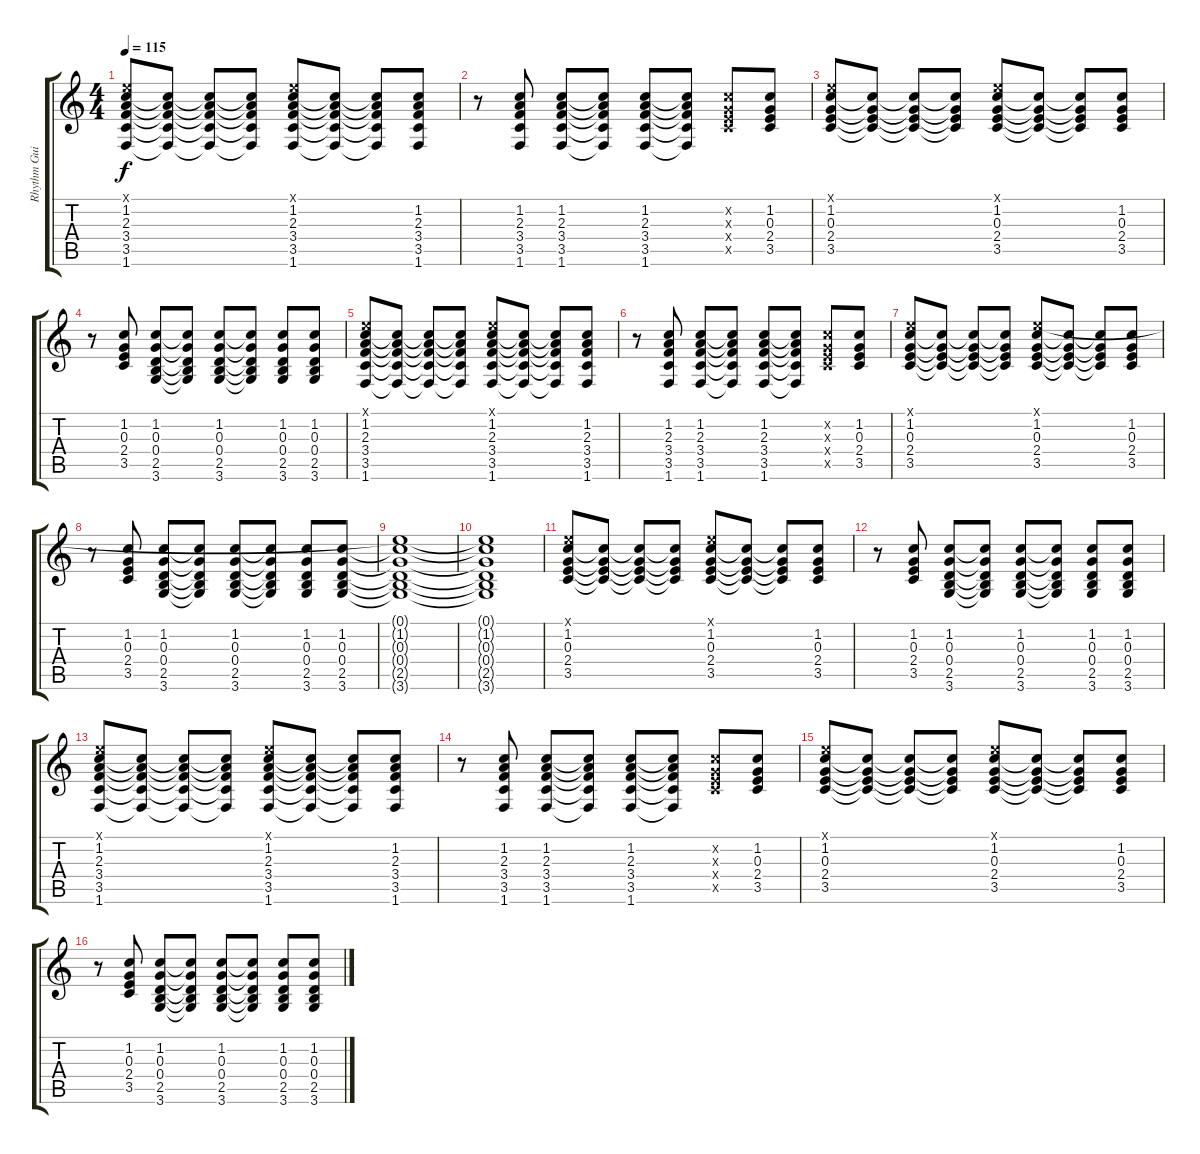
\track ("Rhythm Guitar" "Rhythm Gui") {instrument acousticguitarsteel}
\staff {score tabs}
\tuning (E4 B3 G3 D3 A2 E2) {hide}
\ts (4 4)
\tempo 115
\clef g2
\ks c
(0.1{x} 1.2 2.3 3.4 3.5 1.6).8{dy f} (1.2{t} 2.3{t} 3.4{t} 3.5{t} 1.6{t}).8 (1.2{t} 2.3{t} 3.4{t} 3.5{t} 1.6{t}).8 (1.2{t} 2.3{t} 3.4{t} 3.5{t} 1.6{t}).8 (0.1{x} 1.2 2.3 3.4 3.5 1.6).8 (1.2{t} 2.3{t} 3.4{t} 3.5{t} 1.6{t}).8 (1.2{t} 2.3{t} 3.4{t} 3.5{t} 1.6{t}).8 (1.2 2.3 3.4 3.5 1.6).8 |
r.8 (1.2 2.3 3.4 3.5 1.6).8 (1.2 2.3 3.4 3.5 1.6).8 (1.2{t} 2.3{t} 3.4{t} 3.5{t} 1.6{t}).8 (1.2 2.3 3.4 3.5 1.6).8 (1.2{t} 2.3{t} 3.4{t} 3.5{t} 1.6{t}).8 (1.2{x} 0.3{x} 2.4{x} 3.5{x}).8 (1.2 0.3 2.4 3.5).8 |
(0.1{x} 1.2 0.3 2.4 3.5).8 (1.2{t} 0.3{t} 2.4{t} 3.5{t}).8 (1.2{t} 0.3{t} 2.4{t} 3.5{t}).8 (1.2{t} 0.3{t} 2.4{t} 3.5{t}).8 (0.1{x} 1.2 0.3 2.4 3.5).8 (1.2{t} 0.3{t} 2.4{t} 3.5{t}).8 (1.2{t} 0.3{t} 2.4{t} 3.5{t}).8 (1.2 0.3 2.4 3.5).8 |
r.8 (1.2 0.3 2.4 3.5).8 (1.2 0.3 0.4 2.5 3.6).8 (1.2{t} 0.3{t} 0.4{t} 2.5{t} 3.6{t}).8 (1.2 0.3 0.4 2.5 3.6).8 (1.2{t} 0.3{t} 0.4{t} 2.5{t} 3.6{t}).8 (1.2 0.3 0.4 2.5 3.6).8 (1.2 0.3 0.4 2.5 3.6).8 |
(0.1{x} 1.2 2.3 3.4 3.5 1.6).8 (1.2{t} 2.3{t} 3.4{t} 3.5{t} 1.6{t}).8 (1.2{t} 2.3{t} 3.4{t} 3.5{t} 1.6{t}).8 (1.2{t} 2.3{t} 3.4{t} 3.5{t} 1.6{t}).8 (0.1{x} 1.2 2.3 3.4 3.5 1.6).8 (1.2{t} 2.3{t} 3.4{t} 3.5{t} 1.6{t}).8 (1.2{t} 2.3{t} 3.4{t} 3.5{t} 1.6{t}).8 (1.2 2.3 3.4 3.5 1.6).8 |
r.8 (1.2 2.3 3.4 3.5 1.6).8 (1.2 2.3 3.4 3.5 1.6).8 (1.2{t} 2.3{t} 3.4{t} 3.5{t} 1.6{t}).8 (1.2 2.3 3.4 3.5 1.6).8 (1.2{t} 2.3{t} 3.4{t} 3.5{t} 1.6{t}).8 (1.2{x} 0.3{x} 2.4{x} 3.5{x}).8 (1.2 0.3 2.4 3.5).8 |
(0.1{x} 1.2 0.3 2.4 3.5).8 (1.2{t} 0.3{t} 2.4{t} 3.5{t}).8 (1.2{t} 0.3{t} 2.4{t} 3.5{t}).8 (1.2{t} 0.3{t} 2.4{t} 3.5{t}).8 (0.1{x} 1.2 0.3 2.4 3.5).8 (1.2{t} 0.3{t} 2.4{t} 3.5{t}).8 (1.2{t} 0.3{t} 2.4{t} 3.5{t}).8 (1.2 0.3 2.4 3.5).8 |
r.8 (1.2 0.3 2.4 3.5).8 (1.2 0.3 0.4 2.5 3.6).8 (1.2{t} 0.3{t} 0.4{t} 2.5{t} 3.6{t}).8 (1.2 0.3 0.4 2.5 3.6).8 (1.2{t} 0.3{t} 0.4{t} 2.5{t} 3.6{t}).8 (1.2 0.3 0.4 2.5 3.6).8 (1.2 0.3 0.4 2.5 3.6).8 |
(0.1{t} 1.2{t} 0.3{t} 0.4{t} 2.5{t} 3.6{t}).1 |
(0.1{t} 1.2{t} 0.3{t} 0.4{t} 2.5{t} 3.6{t}).1 |
(0.1{x} 1.2 0.3 2.4 3.5).8 (1.2{t} 0.3{t} 2.4{t} 3.5{t}).8 (1.2{t} 0.3{t} 2.4{t} 3.5{t}).8 (1.2{t} 0.3{t} 2.4{t} 3.5{t}).8 (0.1{x} 1.2 0.3 2.4 3.5).8 (1.2{t} 0.3{t} 2.4{t} 3.5{t}).8 (1.2{t} 0.3{t} 2.4{t} 3.5{t}).8 (1.2 0.3 2.4 3.5).8 |
r.8 (1.2 0.3 2.4 3.5).8 (1.2 0.3 0.4 2.5 3.6).8 (1.2{t} 0.3{t} 0.4{t} 2.5{t} 3.6{t}).8 (1.2 0.3 0.4 2.5 3.6).8 (1.2{t} 0.3{t} 0.4{t} 2.5{t} 3.6{t}).8 (1.2 0.3 0.4 2.5 3.6).8 (1.2 0.3 0.4 2.5 3.6).8 |
(0.1{x} 1.2 2.3 3.4 3.5 1.6).8 (1.2{t} 2.3{t} 3.4{t} 3.5{t} 1.6{t}).8 (1.2{t} 2.3{t} 3.4{t} 3.5{t} 1.6{t}).8 (1.2{t} 2.3{t} 3.4{t} 3.5{t} 1.6{t}).8 (0.1{x} 1.2 2.3 3.4 3.5 1.6).8 (1.2{t} 2.3{t} 3.4{t} 3.5{t} 1.6{t}).8 (1.2{t} 2.3{t} 3.4{t} 3.5{t} 1.6{t}).8 (1.2 2.3 3.4 3.5 1.6).8 |
r.8 (1.2 2.3 3.4 3.5 1.6).8 (1.2 2.3 3.4 3.5 1.6).8 (1.2{t} 2.3{t} 3.4{t} 3.5{t} 1.6{t}).8 (1.2 2.3 3.4 3.5 1.6).8 (1.2{t} 2.3{t} 3.4{t} 3.5{t} 1.6{t}).8 (1.2{x} 0.3{x} 2.4{x} 3.5{x}).8 (1.2 0.3 2.4 3.5).8 |
(0.1{x} 1.2 0.3 2.4 3.5).8 (1.2{t} 0.3{t} 2.4{t} 3.5{t}).8 (1.2{t} 0.3{t} 2.4{t} 3.5{t}).8 (1.2{t} 0.3{t} 2.4{t} 3.5{t}).8 (0.1{x} 1.2 0.3 2.4 3.5).8 (1.2{t} 0.3{t} 2.4{t} 3.5{t}).8 (1.2{t} 0.3{t} 2.4{t} 3.5{t}).8 (1.2 0.3 2.4 3.5).8 |
r.8 (1.2 0.3 2.4 3.5).8 (1.2 0.3 0.4 2.5 3.6).8 (1.2{t} 0.3{t} 0.4{t} 2.5{t} 3.6{t}).8 (1.2 0.3 0.4 2.5 3.6).8 (1.2{t} 0.3{t} 0.4{t} 2.5{t} 3.6{t}).8 (1.2 0.3 0.4 2.5 3.6).8 (1.2 0.3 0.4 2.5 3.6).8
